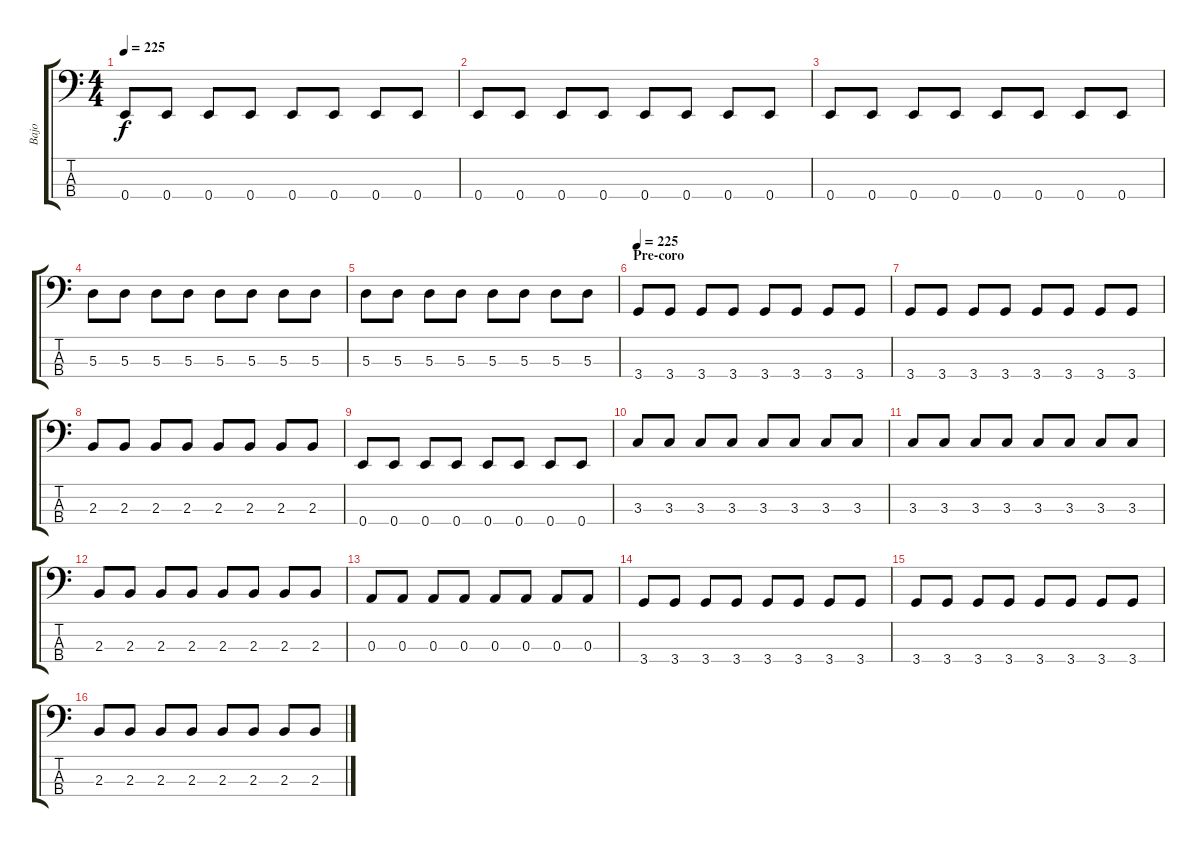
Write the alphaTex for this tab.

\track ("Bajo" "Bajo") {instrument electricbassfinger}
\staff {score tabs}
\tuning (G2 D2 A1 E1) {hide}
\ts (4 4)
\tempo 225
\clef f4
\ks c
0.4.8{dy f} 0.4.8 0.4.8 0.4.8 0.4.8 0.4.8 0.4.8 0.4.8 |
0.4.8 0.4.8 0.4.8 0.4.8 0.4.8 0.4.8 0.4.8 0.4.8 |
0.4.8 0.4.8 0.4.8 0.4.8 0.4.8 0.4.8 0.4.8 0.4.8 |
5.3.8 5.3.8 5.3.8 5.3.8 5.3.8 5.3.8 5.3.8 5.3.8 |
5.3.8 5.3.8 5.3.8 5.3.8 5.3.8 5.3.8 5.3.8 5.3.8 |
\section ("" "Pre-coro")
\tempo 225
3.4.8 3.4.8 3.4.8 3.4.8 3.4.8 3.4.8 3.4.8 3.4.8 |
3.4.8 3.4.8 3.4.8 3.4.8 3.4.8 3.4.8 3.4.8 3.4.8 |
2.3.8 2.3.8 2.3.8 2.3.8 2.3.8 2.3.8 2.3.8 2.3.8 |
0.4.8 0.4.8 0.4.8 0.4.8 0.4.8 0.4.8 0.4.8 0.4.8 |
3.3.8 3.3.8 3.3.8 3.3.8 3.3.8 3.3.8 3.3.8 3.3.8 |
3.3.8 3.3.8 3.3.8 3.3.8 3.3.8 3.3.8 3.3.8 3.3.8 |
2.3.8 2.3.8 2.3.8 2.3.8 2.3.8 2.3.8 2.3.8 2.3.8 |
0.3.8 0.3.8 0.3.8 0.3.8 0.3.8 0.3.8 0.3.8 0.3.8 |
3.4.8 3.4.8 3.4.8 3.4.8 3.4.8 3.4.8 3.4.8 3.4.8 |
3.4.8 3.4.8 3.4.8 3.4.8 3.4.8 3.4.8 3.4.8 3.4.8 |
2.3.8 2.3.8 2.3.8 2.3.8 2.3.8 2.3.8 2.3.8 2.3.8
